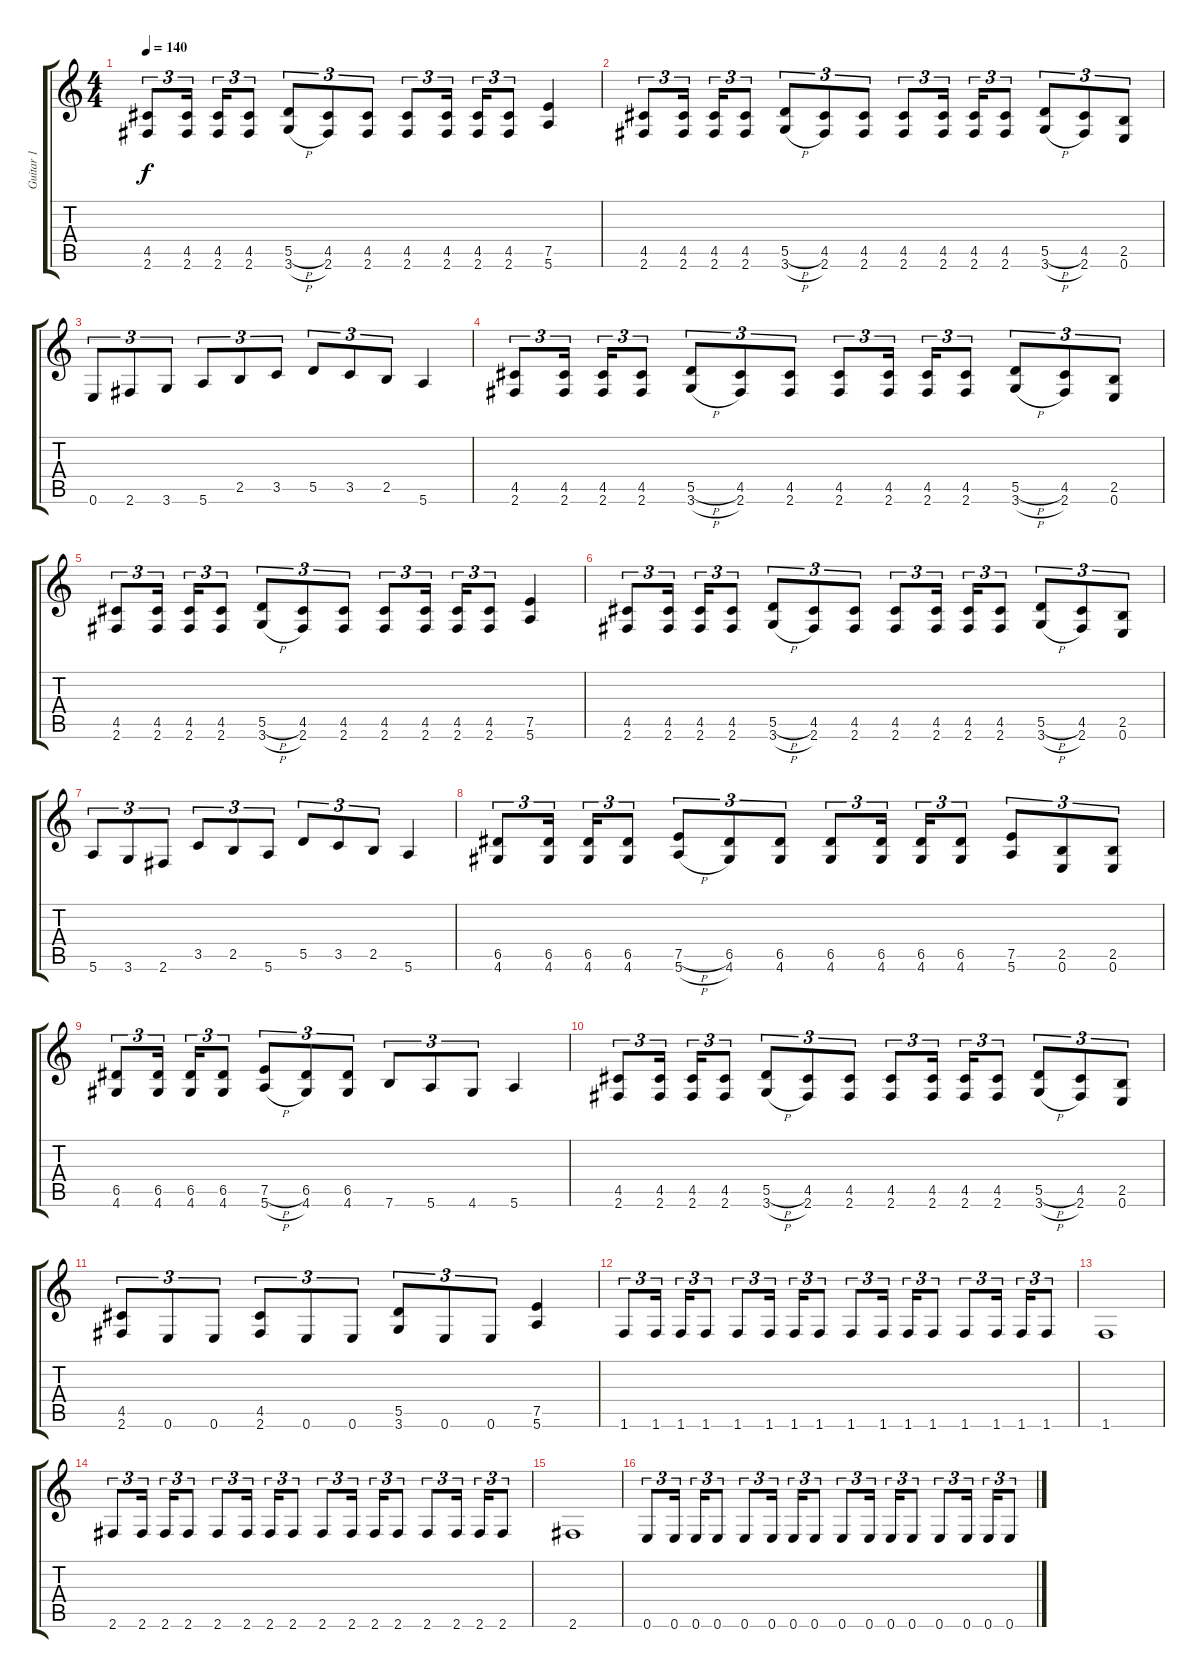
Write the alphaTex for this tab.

\track ("Guitar 1" "Guitar 1") {instrument distortionguitar}
\staff {score tabs}
\tuning (E4 B3 G3 D3 A2 E2) {hide}
\ts (4 4)
\tempo 140
\clef g2
\ks c
(4.5 2.6).8{tu (3 2) dy f} (4.5 2.6).16{tu (3 2)} (4.5 2.6).16{tu (3 2)} (4.5 2.6).8{tu (3 2)} (5.5{h} 3.6{h}).8{tu (3 2)} (4.5 2.6).8{tu (3 2)} (4.5 2.6).8{tu (3 2)} (4.5 2.6).8{tu (3 2)} (4.5 2.6).16{tu (3 2)} (4.5 2.6).16{tu (3 2)} (4.5 2.6).8{tu (3 2)} (7.5 5.6).4 |
(4.5 2.6).8{tu (3 2)} (4.5 2.6).16{tu (3 2)} (4.5 2.6).16{tu (3 2)} (4.5 2.6).8{tu (3 2)} (5.5{h} 3.6{h}).8{tu (3 2)} (4.5 2.6).8{tu (3 2)} (4.5 2.6).8{tu (3 2)} (4.5 2.6).8{tu (3 2)} (4.5 2.6).16{tu (3 2)} (4.5 2.6).16{tu (3 2)} (4.5 2.6).8{tu (3 2)} (5.5{h} 3.6{h}).8{tu (3 2)} (4.5 2.6).8{tu (3 2)} (2.5 0.6).8{tu (3 2)} |
0.6.8{tu (3 2)} 2.6.8{tu (3 2)} 3.6.8{tu (3 2)} 5.6.8{tu (3 2)} 2.5.8{tu (3 2)} 3.5.8{tu (3 2)} 5.5.8{tu (3 2)} 3.5.8{tu (3 2)} 2.5.8{tu (3 2)} 5.6.4 |
(4.5 2.6).8{tu (3 2)} (4.5 2.6).16{tu (3 2)} (4.5 2.6).16{tu (3 2)} (4.5 2.6).8{tu (3 2)} (5.5{h} 3.6{h}).8{tu (3 2)} (4.5 2.6).8{tu (3 2)} (4.5 2.6).8{tu (3 2)} (4.5 2.6).8{tu (3 2)} (4.5 2.6).16{tu (3 2)} (4.5 2.6).16{tu (3 2)} (4.5 2.6).8{tu (3 2)} (5.5{h} 3.6{h}).8{tu (3 2)} (4.5 2.6).8{tu (3 2)} (2.5 0.6).8{tu (3 2)} |
(4.5 2.6).8{tu (3 2)} (4.5 2.6).16{tu (3 2)} (4.5 2.6).16{tu (3 2)} (4.5 2.6).8{tu (3 2)} (5.5{h} 3.6{h}).8{tu (3 2)} (4.5 2.6).8{tu (3 2)} (4.5 2.6).8{tu (3 2)} (4.5 2.6).8{tu (3 2)} (4.5 2.6).16{tu (3 2)} (4.5 2.6).16{tu (3 2)} (4.5 2.6).8{tu (3 2)} (7.5 5.6).4 |
(4.5 2.6).8{tu (3 2)} (4.5 2.6).16{tu (3 2)} (4.5 2.6).16{tu (3 2)} (4.5 2.6).8{tu (3 2)} (5.5{h} 3.6{h}).8{tu (3 2)} (4.5 2.6).8{tu (3 2)} (4.5 2.6).8{tu (3 2)} (4.5 2.6).8{tu (3 2)} (4.5 2.6).16{tu (3 2)} (4.5 2.6).16{tu (3 2)} (4.5 2.6).8{tu (3 2)} (5.5{h} 3.6{h}).8{tu (3 2)} (4.5 2.6).8{tu (3 2)} (2.5 0.6).8{tu (3 2)} |
5.6.8{tu (3 2)} 3.6.8{tu (3 2)} 2.6.8{tu (3 2)} 3.5.8{tu (3 2)} 2.5.8{tu (3 2)} 5.6.8{tu (3 2)} 5.5.8{tu (3 2)} 3.5.8{tu (3 2)} 2.5.8{tu (3 2)} 5.6.4 |
(6.5 4.6).8{tu (3 2)} (6.5 4.6).16{tu (3 2)} (6.5 4.6).16{tu (3 2)} (6.5 4.6).8{tu (3 2)} (7.5{h} 5.6{h}).8{tu (3 2)} (6.5 4.6).8{tu (3 2)} (6.5 4.6).8{tu (3 2)} (6.5 4.6).8{tu (3 2)} (6.5 4.6).16{tu (3 2)} (6.5 4.6).16{tu (3 2)} (6.5 4.6).8{tu (3 2)} (7.5 5.6).8{tu (3 2)} (2.5 0.6).8{tu (3 2)} (2.5 0.6).8{tu (3 2)} |
(6.5 4.6).8{tu (3 2)} (6.5 4.6).16{tu (3 2)} (6.5 4.6).16{tu (3 2)} (6.5 4.6).8{tu (3 2)} (7.5{h} 5.6{h}).8{tu (3 2)} (6.5 4.6).8{tu (3 2)} (6.5 4.6).8{tu (3 2)} 7.6.8{tu (3 2)} 5.6.8{tu (3 2)} 4.6.8{tu (3 2)} 5.6.4 |
(4.5 2.6).8{tu (3 2)} (4.5 2.6).16{tu (3 2)} (4.5 2.6).16{tu (3 2)} (4.5 2.6).8{tu (3 2)} (5.5{h} 3.6{h}).8{tu (3 2)} (4.5 2.6).8{tu (3 2)} (4.5 2.6).8{tu (3 2)} (4.5 2.6).8{tu (3 2)} (4.5 2.6).16{tu (3 2)} (4.5 2.6).16{tu (3 2)} (4.5 2.6).8{tu (3 2)} (5.5{h} 3.6{h}).8{tu (3 2)} (4.5 2.6).8{tu (3 2)} (2.5 0.6).8{tu (3 2)} |
(4.5 2.6).8{tu (3 2)} 0.6.8{tu (3 2)} 0.6.8{tu (3 2)} (4.5 2.6).8{tu (3 2)} 0.6.8{tu (3 2)} 0.6.8{tu (3 2)} (5.5 3.6).8{tu (3 2)} 0.6.8{tu (3 2)} 0.6.8{tu (3 2)} (7.5 5.6).4 |
\section ("" "")
1.6.8{tu (3 2)} 1.6.16{tu (3 2)} 1.6.16{tu (3 2)} 1.6.8{tu (3 2)} 1.6.8{tu (3 2)} 1.6.16{tu (3 2)} 1.6.16{tu (3 2)} 1.6.8{tu (3 2)} 1.6.8{tu (3 2)} 1.6.16{tu (3 2)} 1.6.16{tu (3 2)} 1.6.8{tu (3 2)} 1.6.8{tu (3 2)} 1.6.16{tu (3 2)} 1.6.16{tu (3 2)} 1.6.8{tu (3 2)} |
1.6.1 |
2.6.8{tu (3 2)} 2.6.16{tu (3 2)} 2.6.16{tu (3 2)} 2.6.8{tu (3 2)} 2.6.8{tu (3 2)} 2.6.16{tu (3 2)} 2.6.16{tu (3 2)} 2.6.8{tu (3 2)} 2.6.8{tu (3 2)} 2.6.16{tu (3 2)} 2.6.16{tu (3 2)} 2.6.8{tu (3 2)} 2.6.8{tu (3 2)} 2.6.16{tu (3 2)} 2.6.16{tu (3 2)} 2.6.8{tu (3 2)} |
2.6.1 |
0.6.8{tu (3 2)} 0.6.16{tu (3 2)} 0.6.16{tu (3 2)} 0.6.8{tu (3 2)} 0.6.8{tu (3 2)} 0.6.16{tu (3 2)} 0.6.16{tu (3 2)} 0.6.8{tu (3 2)} 0.6.8{tu (3 2)} 0.6.16{tu (3 2)} 0.6.16{tu (3 2)} 0.6.8{tu (3 2)} 0.6.8{tu (3 2)} 0.6.16{tu (3 2)} 0.6.16{tu (3 2)} 0.6.8{tu (3 2)}
